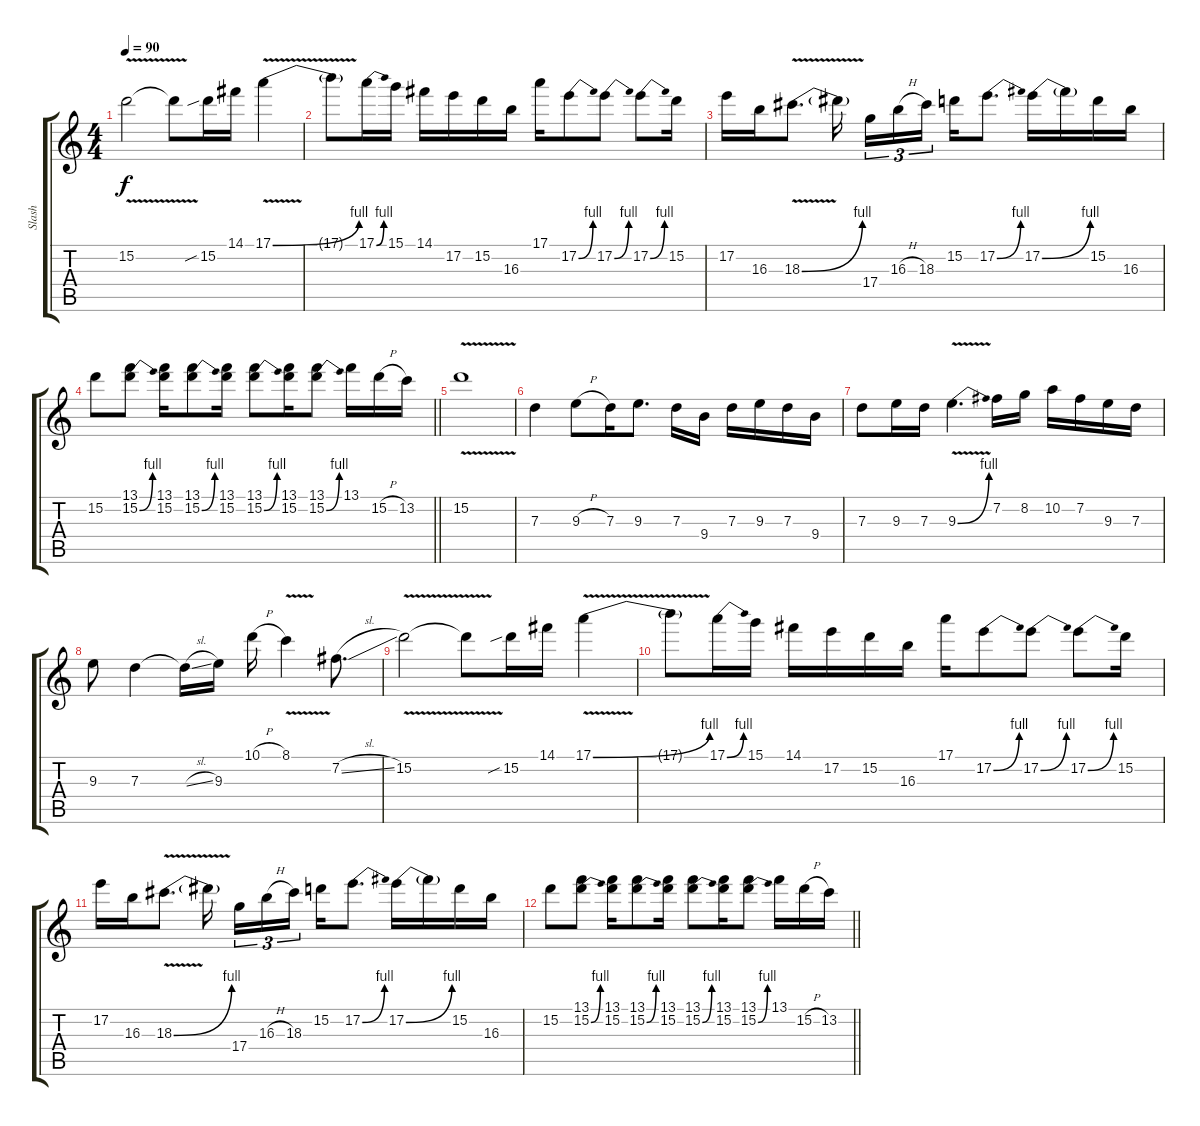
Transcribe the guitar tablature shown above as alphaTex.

\track ("Slash" "Slash") {instrument overdrivenguitar}
\staff {score tabs}
\tuning (E4 B3 G3 D3 A2 E2) {hide}
\ts (4 4)
\tempo 90
\clef g2
\ks c
15.2{v}.2{dy f} 15.2{t}.8 15.2{sib}.16 14.1.16 17.1{be (bend 0 0 60 4) v}.4 |
17.1{t}.8 17.1{be (bend 0 0 60 4)}.16 15.1.16 14.1.16 17.2.16 15.2.16 16.3.16 17.1.16 17.2{be (bend 0 0 60 4)}.8 17.2{be (bend 0 0 60 4)}.8 17.2{be (bend 0 0 60 4)}.8 15.2.16 |
17.2.16 16.3.16 18.3{be (bend 0 0 60 4) v}.8{d} 18.3{t}.16{beam splitsecondary} 17.4.16{tu (3 2)} 16.3{h}.16{tu (3 2)} 18.3.16{tu (3 2)} 15.2.16 17.2{be (bend 0 0 60 4)}.8{d} 17.2{be (bend 0 0 60 4)}.16 17.2{t}.16 15.2.16 16.3.16 |
\barLineRight lightlight
15.2.8 (13.1 15.2{be (bend 0 0 60 4)}).8 (13.1 15.2).16 (13.1 15.2{be (bend 0 0 60 4)}).8 (13.1 15.2).16 (13.1 15.2{be (bend 0 0 60 4)}).8 (13.1 15.2).16 (13.1 15.2{be (bend 0 0 60 4)}).8 13.1.16 15.2{h}.16 13.2.16 |
15.2{v}.1 |
7.3.4 9.3{h}.8 7.3.16 9.3.8{d} 7.3.16 9.4.16 7.3.16 9.3.16 7.3.16 9.4.16 |
7.3.8 9.3.16 7.3.16 9.3{be (bend 0 0 60 4) v}.4{d} 7.2.16 8.2.16 10.2.16 7.2.16 9.3.16 7.3.16 |
9.3.8 7.3.4 7.3{sl t}.16 9.3.16 10.1{h}.16 8.1{v}.4 7.2{sl}.8{d} |
15.2{v}.2 15.2{t}.8 15.2{sib}.16 14.1.16 17.1{be (bend 0 0 60 4) v}.4 |
17.1{t}.8 17.1{be (bend 0 0 60 4)}.16 15.1.16 14.1.16 17.2.16 15.2.16 16.3.16 17.1.16 17.2{be (bend 0 0 60 4)}.8 17.2{be (bend 0 0 60 4)}.8 17.2{be (bend 0 0 60 4)}.8 15.2.16 |
17.2.16 16.3.16 18.3{be (bend 0 0 60 4) v}.8{d} 18.3{t}.16{beam splitsecondary} 17.4.16{tu (3 2)} 16.3{h}.16{tu (3 2)} 18.3.16{tu (3 2)} 15.2.16 17.2{be (bend 0 0 60 4)}.8{d} 17.2{be (bend 0 0 60 4)}.16 17.2{t}.16 15.2.16 16.3.16 |
\barLineRight lightlight
15.2.8 (13.1 15.2{be (bend 0 0 60 4)}).8 (13.1 15.2).16 (13.1 15.2{be (bend 0 0 60 4)}).8 (13.1 15.2).16 (13.1 15.2{be (bend 0 0 60 4)}).8 (13.1 15.2).16 (13.1 15.2{be (bend 0 0 60 4)}).8 13.1.16 15.2{h}.16 13.2.16
